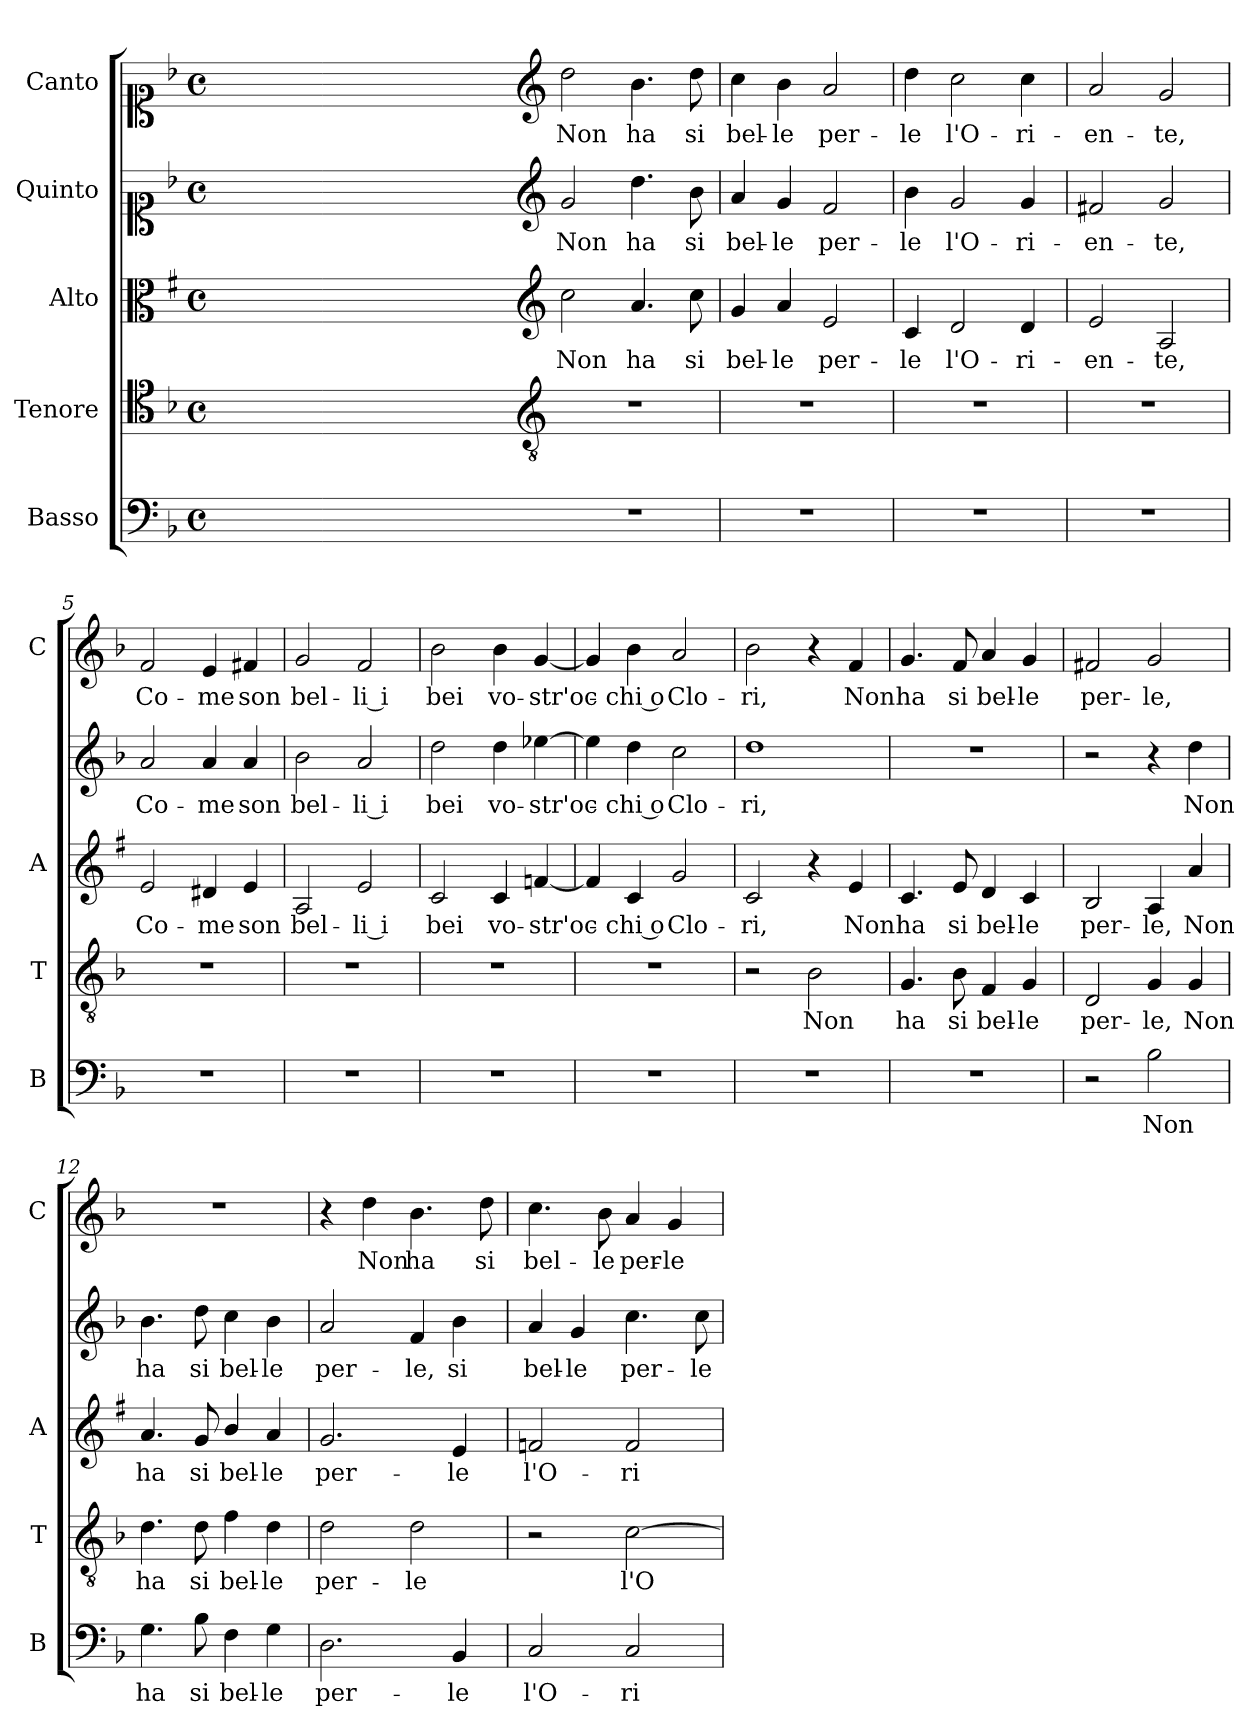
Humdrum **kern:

**kern	**text	**kern	**text	**kern	**text	**kern	**text	**kern	**text
*part5	*part5	*part4	*part4	*part3	*part3	*part2	*part2	*part1	*part1
*staff5	*staff5	*staff4	*staff4	*staff3	*staff3	*staff2	*staff2	*staff1	*staff1
*I"Basso	*	*I"Tenore	*	*I"Alto	*	*I"Quinto	*	*I"Canto	*
*I'B	*	*I'T	*	*I'A	*	*	*	*I'C	*
*clefF4	*	*clefC4	*	*clefC3	*	*clefC1	*	*clefC1	*
*	*	*	*	*ITrd1c2	*	*	*	*	*
*k[b-]	*	*k[b-]	*	*k[b-]	*	*k[b-]	*	*k[b-]	*
*F:	*	*F:	*	*F:	*	*F:	*	*F:	*
*M4/4	*	*M4/4	*	*M4/4	*	*M4/4	*	*M4/4	*
*met(c)	*	*met(c)	*	*met(c)	*	*met(c)	*	*met(c)	*
=	=	=	=	=	=	=	=	=	=
1ryy	.	1ryy	.	1ryy	.	1ryy	.	1ryy	.
=1X-	=1X-	=1X-	=1X-	=1X-	=1X-	=1X-	=1X-	=1X-	=1X-
4ryy	.	4ryy	.	4ryy	.	4ryy	.	4ryy	.
4ryy	.	4ryy	.	4ryy	.	4ryy	.	4ryy	.
4ryy	.	4ryy	.	4ryy	.	4ryy	.	4ryy	.
4ryy	.	4ryy	.	4ryy	.	4ryy	.	4ryy	.
=1-	=1-	=1-	=1-	=1-	=1-	=1-	=1-	=1-	=1-
*	*	*clefGv2	*	*clefG2	*	*clefG2	*	*clefG2	*
!	!	!	!	!	!LO:LY:b	!	!LO:LY:b	!	!LO:LY:b
1r	.	1r	.	2b-\	Non	2g/	Non	2dd\	Non
!	!	!	!	!	!LO:LY:b	!	!LO:LY:b	!	!LO:LY:b
.	.	.	.	4.g/	ha	4.dd\	ha	4.b-\	ha
!	!	!	!	!	!LO:LY:b	!	!LO:LY:b	!	!LO:LY:b
.	.	.	.	8b-\	si	8b-\	si	8dd\	si
=2	=2	=2	=2	=2	=2	=2	=2	=2	=2
!	!	!	!	!	!LO:LY:b	!	!LO:LY:b	!	!LO:LY:b
1r	.	1r	.	4f/	bel-	4a/	bel-	4cc\	bel-
!	!	!	!	!	!LO:LY:b	!	!LO:LY:b	!	!LO:LY:b
.	.	.	.	4g/	-le	4g/	-le	4b-\	-le
!	!	!	!	!	!LO:LY:b	!	!LO:LY:b	!	!LO:LY:b
.	.	.	.	2d/	per-	2f/	per-	2a/	per-
=3	=3	=3	=3	=3	=3	=3	=3	=3	=3
!	!	!	!	!	!LO:LY:b	!	!LO:LY:b	!	!LO:LY:b
1r	.	1r	.	4B-/	-le	4b-\	-le	4dd\	-le
!	!	!	!	!	!LO:LY:b	!	!LO:LY:b	!	!LO:LY:b
.	.	.	.	2c/	l'O-	2g/	l'O-	2cc\	l'O-
!	!	!	!	!	!LO:LY:b	!	!LO:LY:b	!	!LO:LY:b
.	.	.	.	4c/	-ri-	4g/	-ri-	4cc\	-ri-
=4	=4	=4	=4	=4	=4	=4	=4	=4	=4
!	!	!	!	!	!LO:LY:b	!	!LO:LY:b	!	!LO:LY:b
1r	.	1r	.	2d/	-en-	2f#X/	-en-	2a/	-en-
!	!	!	!	!	!LO:LY:b	!	!LO:LY:b	!	!LO:LY:b
.	.	.	.	2G/	-te,	2g/	-te,	2g/	-te,
=5	=5	=5	=5	=5	=5	=5	=5	=5	=5
!	!	!	!	!	!LO:LY:b	!	!LO:LY:b	!	!LO:LY:b
1r	.	1r	.	2d/	Co-	2a/	Co-	2f/	Co-
!	!	!	!	!	!LO:LY:b	!	!LO:LY:b	!	!LO:LY:b
.	.	.	.	4c#X/	-me	4a/	-me	4e/	-me
!	!	!	!	!	!LO:LY:b	!	!LO:LY:b	!	!LO:LY:b
.	.	.	.	4d/	son	4a/	son	4f#X/	son
=6	=6	=6	=6	=6	=6	=6	=6	=6	=6
!	!	!	!	!	!LO:LY:b	!	!LO:LY:b	!	!LO:LY:b
1r	.	1r	.	2G/	bel-	2b-\	bel-	2g/	bel-
!	!	!	!	!	!LO:LY:b	!	!LO:LY:b	!	!LO:LY:b
.	.	.	.	2d/	-li i	2a/	-li i	2f/	-li i
=7	=7	=7	=7	=7	=7	=7	=7	=7	=7
!	!	!	!	!	!LO:LY:b	!	!LO:LY:b	!	!LO:LY:b
1r	.	1r	.	2B-/	bei	2dd\	bei	2b-\	bei
!	!	!	!	!	!LO:LY:b	!	!LO:LY:b	!	!LO:LY:b
.	.	.	.	4B-/	vo-	4dd\	vo-	4b-\	vo-
!	!	!	!	!	!LO:LY:b	!	!LO:LY:b	!	!LO:LY:b
.	.	.	.	[4e-X/	-str'oc-	[4ee-X\	-str'oc-	[4g/	-str'oc-
!!LO:LB:g=z
=8	=8	=8	=8	=8	=8	=8	=8	=8	=8
1r	.	1r	.	4e-/]	.	4ee-\]	.	4g/]	.
!	!	!	!	!	!LO:LY:b	!	!LO:LY:b	!	!LO:LY:b
.	.	.	.	4B-/	-chi o	4dd\	-chi o	4b-\	-chi o
!	!	!	!	!	!LO:LY:b	!	!LO:LY:b	!	!LO:LY:b
.	.	.	.	2f/	Clo-	2cc\	Clo-	2a/	Clo-
=9	=9	=9	=9	=9	=9	=9	=9	=9	=9
!	!	!	!	!	!LO:LY:b	!	!LO:LY:b	!	!LO:LY:b
1r	.	2r	.	2B-/	-ri,	1dd	-ri,	2b-\	-ri,
!	!	!	!LO:LY:b	!	!	!	!	!	!
.	.	2B-\	Non	4r	.	.	.	4r	.
!	!	!	!	!	!LO:LY:b	!	!	!	!LO:LY:b
.	.	.	.	4d/	Non	.	.	4f/	Non
=10	=10	=10	=10	=10	=10	=10	=10	=10	=10
!	!	!	!LO:LY:b	!	!LO:LY:b	!	!	!	!LO:LY:b
1r	.	4.G/	ha	4.B-/	ha	1r	.	4.g/	ha
!	!	!	!LO:LY:b	!	!LO:LY:b	!	!	!	!LO:LY:b
.	.	8B-\	si	8d/	si	.	.	8f/	si
!	!	!	!LO:LY:b	!	!LO:LY:b	!	!	!	!LO:LY:b
.	.	4F/	bel-	4c/	bel-	.	.	4a/	bel-
!	!	!	!LO:LY:b	!	!LO:LY:b	!	!	!	!LO:LY:b
.	.	4G/	-le	4B-/	-le	.	.	4g/	-le
=11	=11	=11	=11	=11	=11	=11	=11	=11	=11
!	!	!	!LO:LY:b	!	!LO:LY:b	!	!	!	!LO:LY:b
2r	.	2D/	per-	2A/	per-	2r	.	2f#X/	per-
!	!LO:LY:b	!	!LO:LY:b	!	!LO:LY:b	!	!	!	!LO:LY:b
2B-\	Non	4G/	-le,	4G/	-le,	4r	.	2g/	-le,
!	!	!	!LO:LY:b	!	!LO:LY:b	!	!LO:LY:b	!	!
.	.	4G/	Non	4g/	Non	4dd\	Non	.	.
=12	=12	=12	=12	=12	=12	=12	=12	=12	=12
!	!LO:LY:b	!	!LO:LY:b	!	!LO:LY:b	!	!LO:LY:b	!	!
4.G\	ha	4.d\	ha	4.g/	ha	4.b-\	ha	1r	.
!	!LO:LY:b	!	!LO:LY:b	!	!LO:LY:b	!	!LO:LY:b	!	!
8B-\	si	8d\	si	8f/	si	8dd\	si	.	.
!	!LO:LY:b	!	!LO:LY:b	!	!LO:LY:b	!	!LO:LY:b	!	!
4F\	bel-	4f\	bel-	4a/	bel-	4cc\	bel-	.	.
!	!LO:LY:b	!	!LO:LY:b	!	!LO:LY:b	!	!LO:LY:b	!	!
4G\	-le	4d\	-le	4g/	-le	4b-\	-le	.	.
=13	=13	=13	=13	=13	=13	=13	=13	=13	=13
!	!LO:LY:b	!	!LO:LY:b	!	!LO:LY:b	!	!LO:LY:b	!	!
2.D\	per-	2d\	per-	2.f/	per-	2a/	per-	4r	.
!	!	!	!	!	!	!	!	!	!LO:LY:b
.	.	.	.	.	.	.	.	4dd\	Non
!	!	!	!LO:LY:b	!	!	!	!LO:LY:b	!	!LO:LY:b
.	.	2d\	-le	.	.	4f/	-le,	4.b-\	ha
!	!LO:LY:b	!	!	!	!LO:LY:b	!	!LO:LY:b	!	!
4BB-/	-le	.	.	4d/	-le	4b-\	si	.	.
!	!	!	!	!	!	!	!	!	!LO:LY:b
.	.	.	.	.	.	.	.	8dd\	si
=14	=14	=14	=14	=14	=14	=14	=14	=14	=14
!	!LO:LY:b	!	!	!	!LO:LY:b	!	!LO:LY:b	!	!LO:LY:b
2C/	l'O-	2r	.	2e-X/	l'O-	4a/	bel-	4.cc\	bel-
!	!	!	!	!	!	!	!LO:LY:b	!	!
.	.	.	.	.	.	4g/	-le	.	.
!	!	!	!	!	!	!	!	!	!LO:LY:b
.	.	.	.	.	.	.	.	8b-\	-le
!	!LO:LY:b	!	!LO:LY:b	!	!LO:LY:b	!	!LO:LY:b	!	!LO:LY:b
2C/	-ri-	[2c\	l'O-	2e-/	-ri-	4.cc\	per-	4a/	per-
!	!	!	!	!	!	!	!	!	!LO:LY:b
.	.	.	.	.	.	.	.	4g/	-le
!	!	!	!	!	!	!	!LO:LY:b	!	!
.	.	.	.	.	.	8cc\	-le	.	.
=	=	=	=	=	=	=	=	=	=
*-	*-	*-	*-	*-	*-	*-	*-	*-	*-
